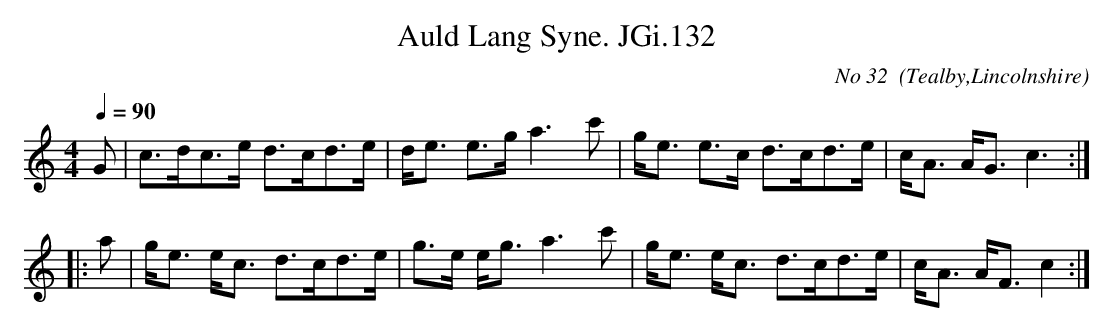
X:1
T:Auld Lang Syne. JGi.132
C:No 32
L:1/8
M:4/4
O:Tealby,Lincolnshire
Q:1/4=90
K:C
G|c>dc>e d>cd>e|d<e e>ga3c'|g<e e>c d>cd>e|c<A A<Gc3:|
|:a|g<e e<c d>cd>e|g>e e<ga3c'|g<e e<c d>cd>e|c<A A<Fc2:|
